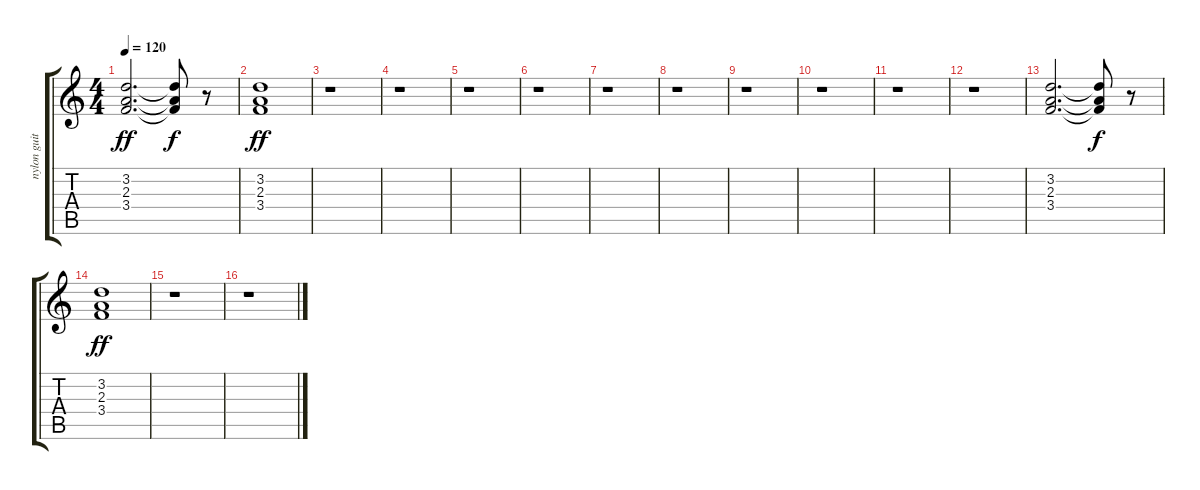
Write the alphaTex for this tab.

\track ("nylon guitar" "nylon guit") {instrument acousticguitarnylon}
\staff {score tabs}
\tuning (E4 B3 G3 D3 A2 E2) {hide}
\ts (4 4)
\tempo 120
\clef g2
\ks c
(3.2 2.3 3.4).2{d dy ff} (3.2{t} 2.3{t} 3.4{t}).8{dy f} r.8 |
(3.2 2.3 3.4).1{dy ff} |
r.1 |
r.1 |
r.1 |
r.1 |
r.1 |
r.1 |
r.1 |
r.1 |
r.1 |
r.1 |
(3.2 2.3 3.4).2{d} (3.2{t} 2.3{t} 3.4{t}).8{dy f} r.8 |
(3.2 2.3 3.4).1{dy ff} |
r.1 |
r.1
